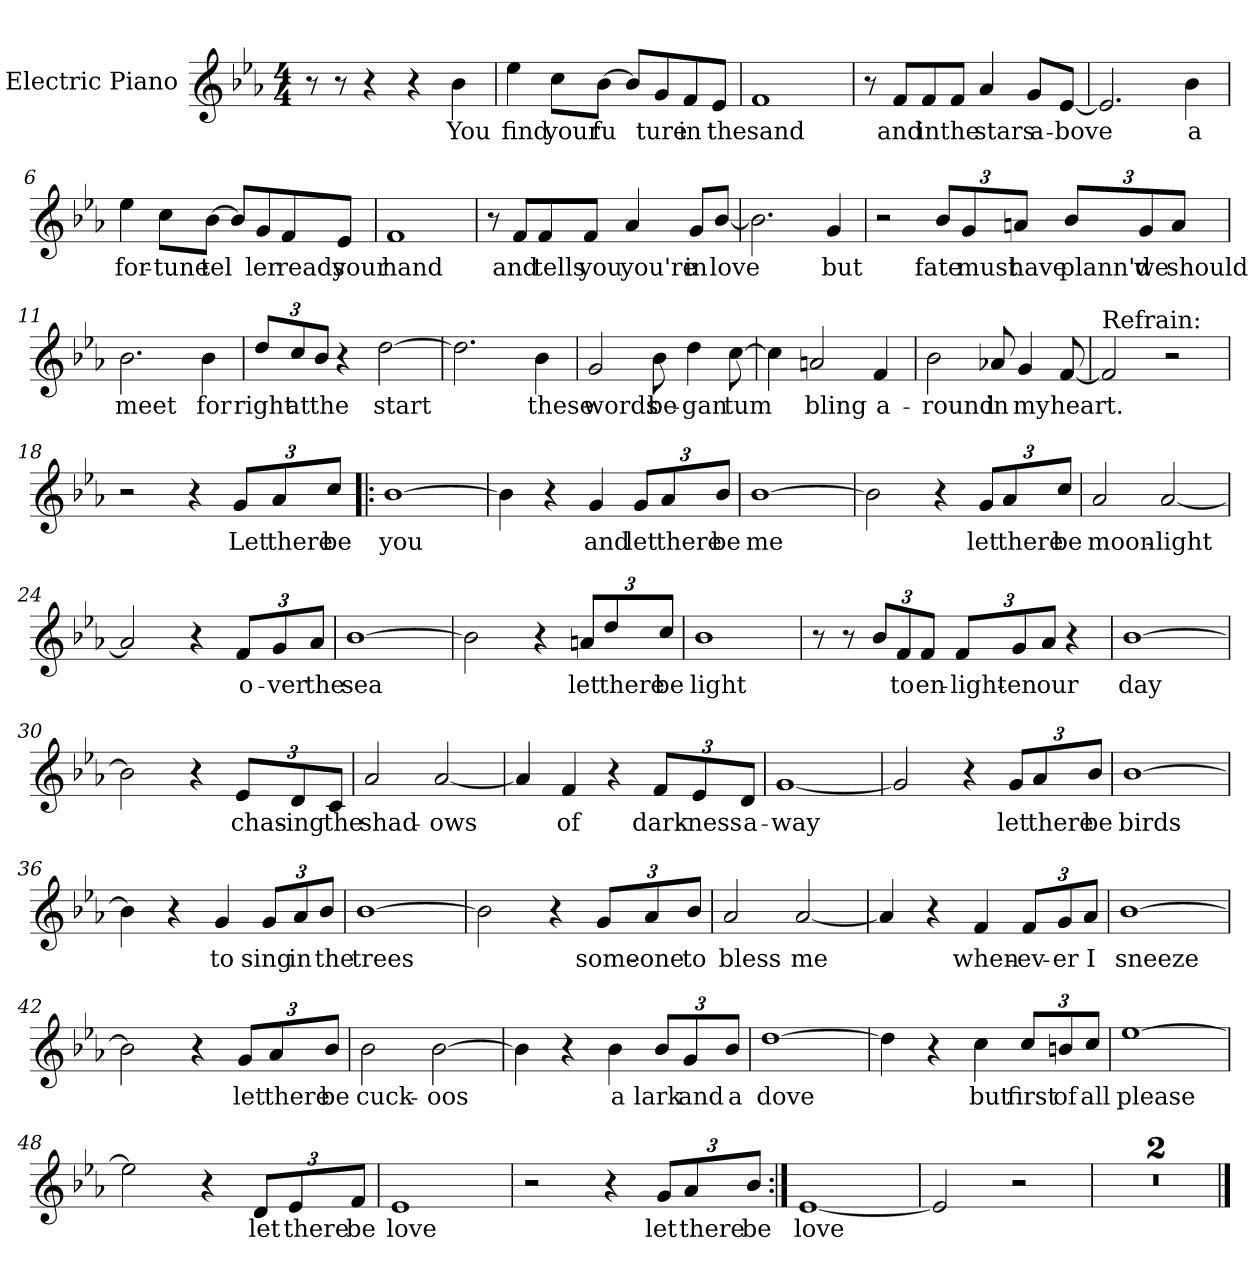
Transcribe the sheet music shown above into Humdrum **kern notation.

**kern	**text
*part1	*part1
*staff1	*staff1
*I"Electric Piano	*
*I'E.Pno	*
*clefG2	*
*k[b-e-a-]	*
*E-:	*
*M4/4	*
=1	=1
8r	.
8r	.
4r	.
4r	.
4b-\	You
=2	=2
4ee-\	find
8cc\L	your
[8b-\J	-fu
8b-/L]	.
8g/	ture
8f/	in
8e-/J	the
=3	=3
1f	sand
!!LO:LB:g=z
=4	=4
8r	.
8f/L	and
8f/	in
8f/J	the
4a-/	stars
8g/L	a-
[8e-/J	-bove
=5	=5
2.e-/]	.
4b-\	a
=6	=6
4ee-\	for-
8cc\L	-tune
[8b-\J	tel
8b-/L]	.
8g/	ler
8f/	reads
8e-/J	your
=7	=7
1f	hand
!!LO:LB:g=z
=8	=8
8r	.
8f/L	and
8f/	tells
8f/J	you
4a-/	you're
8g/L	in
[8b-/J	love
=9	=9
2.b-\]	.
4g/	but
=10	=10
2r	.
*Xbrackettup	*
12b-/L	fate
12g/	must
12an/J	have
12b-/L	plann'd
12g/	we
12a/J	should
!!LO:LB:g=z
=11	=11
2.b-\	meet
4b-\	for
=12	=12
12dd/L	right
12cc/	at
12b-/J	the
4r	.
[2dd\	start
=13	=13
2.dd\]	.
4b-\	these
=14	=14
2g/	words
8b-\	be-
4dd\	-gan
[8cc\	-tum
=15	=15
4cc\]	.
2an/	bling
4f/	a-
!!LO:LB:g=z
=16	=16
2b-\	-round
8a-X/	in
4g/	my
[8f/	heart.
=17	=17
!LO:TX:a:t=Refrain&colon;	!
2f/]	.
2r	.
=18	=18
2r	.
4r	.
12g/L	Let
12a-/	there
12cc/J	be
=19!|:	=19!|:
[1b-	you
=20	=20
4b-\]	.
4r	.
4g/	and
12g/L	let
12a-/	there
12b-/J	be
!!LO:LB:g=z
=21	=21
[1b-	me
=22	=22
2b-\]	.
4r	.
12g/L	let
12a-/	there
12cc/J	be
=23	=23
2a-/	moon-
[2a-/	-light
=24	=24
2a-/]	.
4r	.
12f/L	o-
12g/	-ver
12a-/J	the
=25	=25
[1b-	sea
=26	=26
2b-\]	.
4r	.
12an/L	let
12dd/	there
12cc/J	be
!!LO:LB:g=z
=27	=27
1b-	light
=28	=28
8r	.
8r	.
12b-/L	.
12f/	to
12f/J	en-
12f/L	-light-
12g/	-en
12a-/J	our
4r	.
=29	=29
[1b-	day
=30	=30
2b-\]	.
4r	.
12e-/L	chas-
12d/	-ing
12c/J	the
=31	=31
2a-/	shad-
[2a-/	-ows
!!LO:LB:g=z
=32	=32
4a-/]	.
4f/	of
4r	.
12f/L	dark-
12e-/	-ness
12d/J	a-
=33	=33
[1g	-way
=34	=34
2g/]	.
4r	.
12g/L	let
12a-/	there
12b-/J	be
=35	=35
[1b-	birds
=36	=36
4b-\]	.
4r	.
4g/	to
12g/L	sing
12a-/	in
12b-/J	the
!!LO:PB:g=z
=37	=37
[1b-	trees
=38	=38
2b-\]	.
4r	.
12g/L	some-
12a-/	-one
12b-/J	to
=39	=39
2a-/	bless
[2a-/	me
=40	=40
4a-/]	.
4r	.
4f/	when-
12f/L	-ev-
12g/	-er
12a-/J	I
=41	=41
[1b-	sneeze
!!LO:LB:g=z
=42	=42
2b-\]	.
4r	.
12g/L	let
12a-/	there
12b-/J	be
=43	=43
2b-\	cuck-
[2b-\	-oos
=44	=44
4b-\]	.
4r	.
4b-\	a
12b-/L	lark
12g/	and
12b-/J	a
=45	=45
[1dd	dove
=46	=46
4dd\]	.
4r	.
4cc\	but
12cc/L	first
12bn/	of
12cc/J	all
!!LO:LB:g=z
=47	=47
[1ee-	please
=48	=48
2ee-\]	.
4r	.
12d/L	let
12e-/	there
12f/J	be
=49	=49
1e-	love
=50	=50
2r	.
4r	.
12g/L	let
12a-/	there
12b-/J	be
=51:|!	=51:|!
[1e-	love
=52	=52
2e-/]	.
2r	.
=53	=53
1r	.
=54	=54
1r	.
==	==
*-	*-
